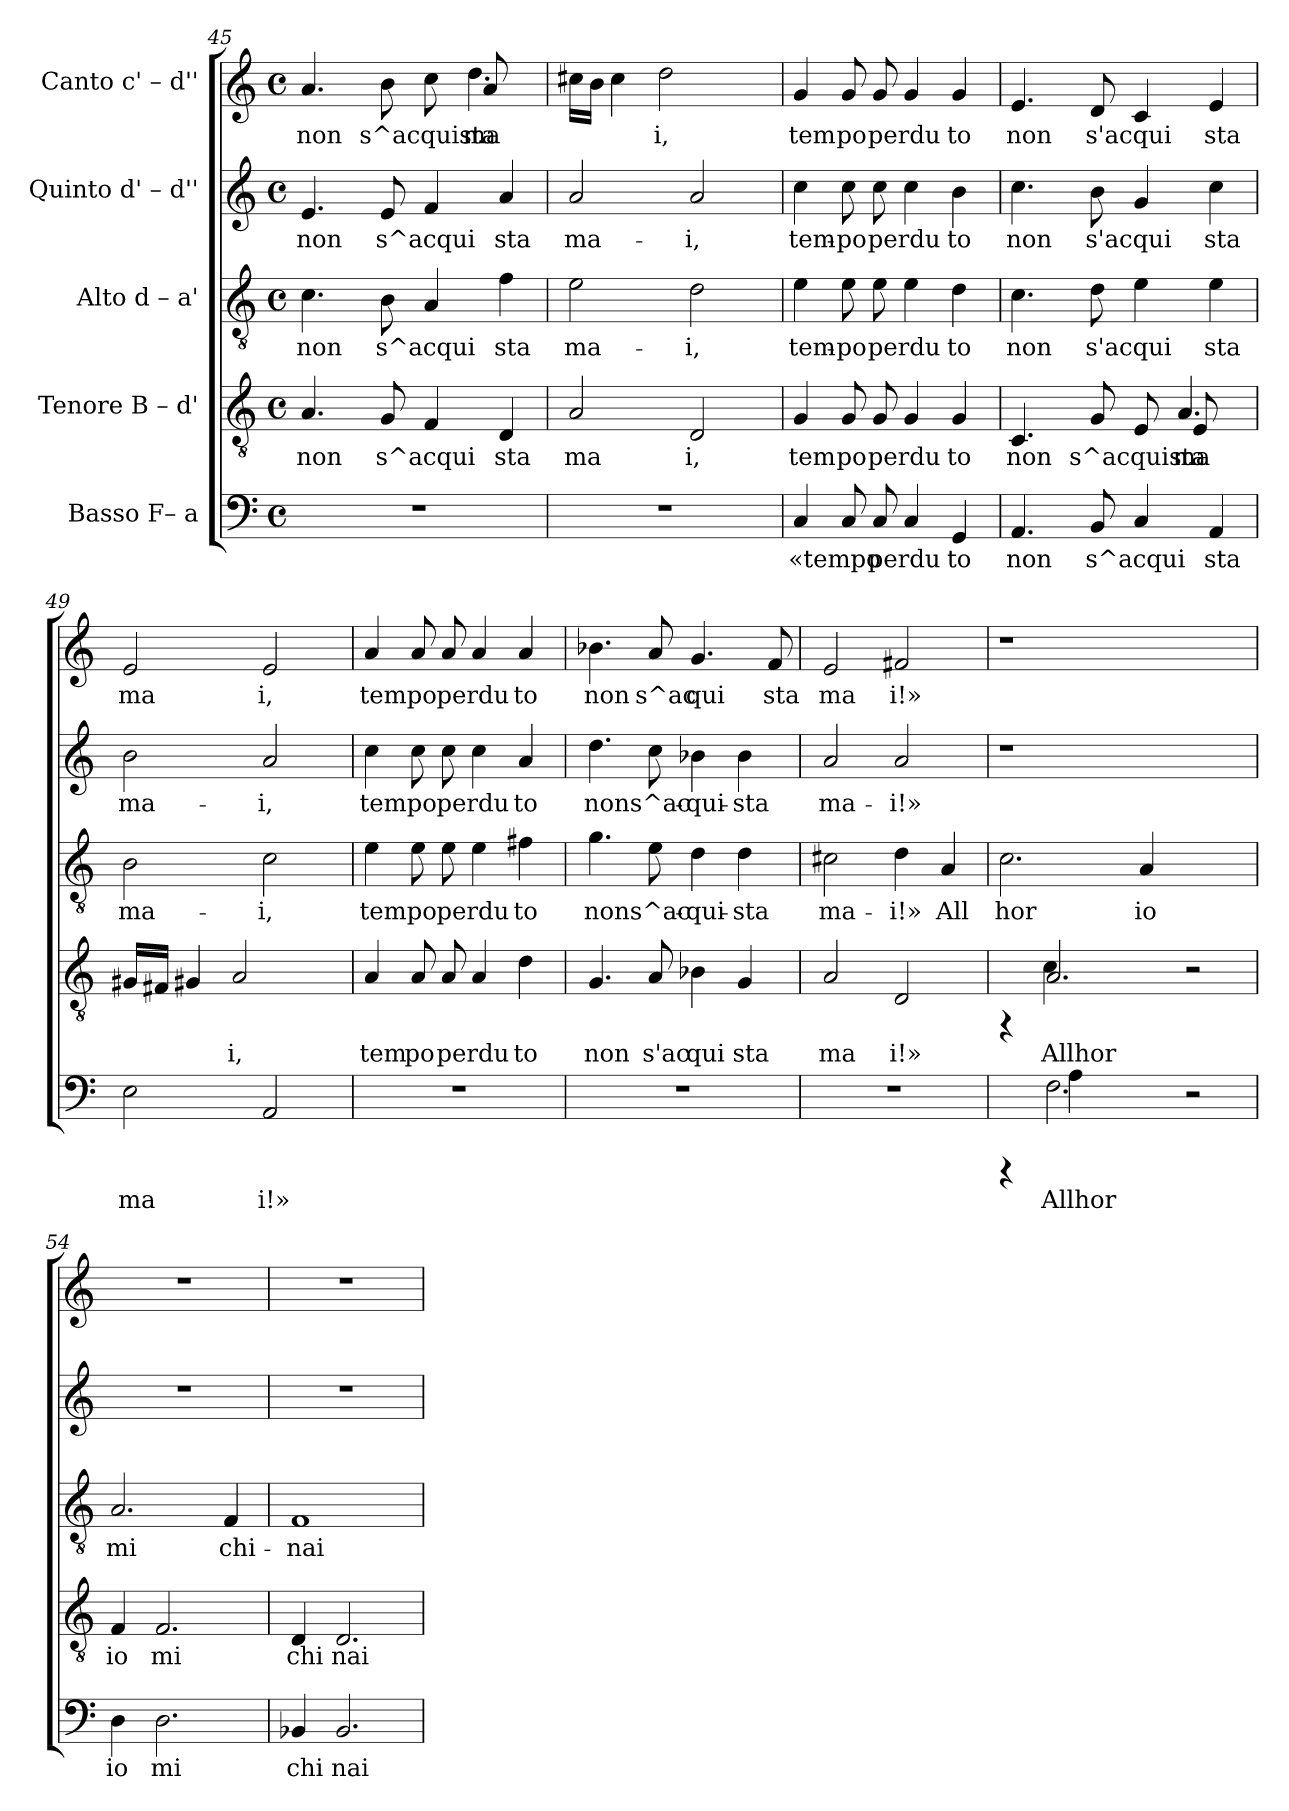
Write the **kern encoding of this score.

**kern	**text	**kern	**text	**kern	**text	**kern	**text	**kern	**text
*part5	*part5	*part4	*part4	*part3	*part3	*part2	*part2	*part1	*part1
*staff5	*staff5	*staff4	*staff4	*staff3	*staff3	*staff2	*staff2	*staff1	*staff1
*I"Basso  F– a	*	*I"Tenore  B – d'	*	*I"Alto  d – a'	*	*I"Quinto  d' – d''	*	*I"Canto  c' – d''	*
!!LO:PB:g=z
*clefF4	*	*clefGv2	*	*clefGv2	*	*clefG2	*	*clefG2	*
*k[]	*	*k[]	*	*k[]	*	*k[]	*	*k[]	*
*C:	*	*C:	*	*C:	*	*C:	*	*C:	*
*M4/4	*	*M4/4	*	*M4/4	*	*M4/4	*	*M4/4	*
*met(c)	*	*met(c)	*	*met(c)	*	*met(c)	*	*met(c)	*
=45	=45	=45	=45	=45	=45	=45	=45	=45	=45
!	!	!	!LO:LY:b:rj	!	!LO:LY:b:rj	!	!LO:LY:b:rj	!	!LO:LY:b:rj
*	*	*	*	*	*	*	*	*^	*
1r	.	4.A/	non	4.c\	non	4.e/	non	4.a/	8ryy	non
!	!	!	!LO:LY:b:rj	!	!LO:LY:b:rj	!	!LO:LY:b:rj	!	!	!LO:LY:b:rj
*	*	*	*	*	*	*	*	*v	*v	*
.	.	8G/	s^acqui	8B\	s^acqui-	8e/	s^acqui-	8b\	s^acquista
!	!	!	!LO:LY:b:rj	!	!LO:LY:b:rj	!	!LO:LY:b:rj	!	!LO:LY:b:rj
.	.	4F/	.	4A/	--	4f/	--	8cc\	.
*	*	*	*	*	*	*	*	*^	*
!	!	!	!	!	!	!	!	!	!	!LO:LY:b:rj
.	.	.	.	.	.	.	.	4.dd\	8a/	ma
!	!	!	!LO:LY:b:rj	!	!LO:LY:b:rj	!	!LO:LY:b:rj	!	!	!
.	.	4D/	sta	4f\	-sta	4a/	-sta	.	4ryy	.
=46	=46	=46	=46	=46	=46	=46	=46	=46	=46	=46
!	!	!	!LO:LY:b:rj	!	!LO:LY:b:rj	!	!LO:LY:b:rj	!	!	!LO:LY:b:rj
*	*	*	*	*	*	*	*	*v	*v	*
1r	.	2A/	ma	2e\	ma-	2a/	ma-	16cc#\L	.
!	!	!	!	!	!	!	!	!	!LO:LY:b:rj
.	.	.	.	.	.	.	.	16b\J	.
!	!	!	!	!	!	!	!	!	!LO:LY:b:rj
.	.	.	.	.	.	.	.	4cc#\	.
!	!	!	!	!	!	!	!	!	!LO:LY:b:rj
.	.	.	.	.	.	.	.	2dd\	i,
!	!	!	!LO:LY:b:rj	!	!LO:LY:b:rj	!	!LO:LY:b:rj	!	!
.	.	2D/	i,	2d\	-i,	2a/	-i,	.	.
.	.	.	.	.	.	.	.	8ryy	.
=47	=47	=47	=47	=47	=47	=47	=47	=47	=47
!	!LO:LY:b:rj	!	!LO:LY:b:rj	!	!LO:LY:b:rj	!	!LO:LY:b:rj	!	!LO:LY:b:rj
4C/	«tempo	4G/	tem	4e\	tem-	4cc\	tem-	4g/	tem
!	!LO:LY:b:rj	!	!LO:LY:b:rj	!	!LO:LY:b:rj	!	!LO:LY:b:rj	!	!LO:LY:b:rj
8C/	.	8G/	po	8e\	-po	8cc\	-po	8g/	po
!	!LO:LY:b:rj	!	!LO:LY:b:rj	!	!LO:LY:b:rj	!	!LO:LY:b:rj	!	!LO:LY:b:rj
8C/	perdu	8G/	perdu	8e\	perdu-	8cc\	perdu-	8g/	perdu
!	!LO:LY:b:rj	!	!LO:LY:b:rj	!	!LO:LY:b:rj	!	!LO:LY:b:rj	!	!LO:LY:b:rj
4C/	.	4G/	.	4e\	--	4cc\	--	4g/	.
!	!LO:LY:b:rj	!	!LO:LY:b:rj	!	!LO:LY:b:rj	!	!LO:LY:b:rj	!	!LO:LY:b:rj
4GG/	to	4G/	to	4d\	-to	4b\	-to	4g/	to
=48	=48	=48	=48	=48	=48	=48	=48	=48	=48
!	!LO:LY:b:rj	!	!LO:LY:b:rj	!	!LO:LY:b:rj	!	!LO:LY:b:rj	!	!LO:LY:b:rj
*	*	*^	*	*	*	*	*	*	*
4.AA/	non	4.C/	8ryy	non	4.c\	non	4.cc\	non	4.e/	non
!	!LO:LY:b:rj	!	!	!LO:LY:b:rj	!	!LO:LY:b:rj	!	!LO:LY:b:rj	!	!LO:LY:b:rj
*	*	*v	*v	*	*	*	*	*	*	*
8BB/	s^acqui	8G/	s^acquista	8d\	s'acqui-	8b\	s'acqui-	8d/	s'acqui
!	!LO:LY:b:rj	!	!LO:LY:b:rj	!	!LO:LY:b:rj	!	!LO:LY:b:rj	!	!LO:LY:b:rj
4C/	.	8E/	.	4e\	--	4g/	--	4c/	.
*	*	*^	*	*	*	*	*	*	*
!	!	!	!	!LO:LY:b:rj	!	!	!	!	!	!
.	.	4.A/	8E/	ma	.	.	.	.	.	.
!	!LO:LY:b:rj	!	!	!	!	!LO:LY:b:rj	!	!LO:LY:b:rj	!	!LO:LY:b:rj
4AA/	sta	.	4ryy	.	4e\	-sta	4cc\	-sta	4e/	sta
=49	=49	=49	=49	=49	=49	=49	=49	=49	=49	=49
!	!LO:LY:b:rj	!	!	!LO:LY:b:rj	!	!LO:LY:b:rj	!	!LO:LY:b:rj	!	!LO:LY:b:rj
*	*	*v	*v	*	*	*	*	*	*	*
2E\	ma	16G#/L	.	2B\	ma-	2b\	ma-	2e/	ma
!	!	!	!LO:LY:b:rj	!	!	!	!	!	!
.	.	16F#/J	.	.	.	.	.	.	.
!	!	!	!LO:LY:b:rj	!	!	!	!	!	!
.	.	4G#X/	.	.	.	.	.	.	.
!	!	!	!LO:LY:b:rj	!	!	!	!	!	!
.	.	2A/	i,	.	.	.	.	.	.
!	!LO:LY:b:rj	!	!	!	!LO:LY:b:rj	!	!LO:LY:b:rj	!	!LO:LY:b:rj
2AA/	i!»	.	.	2c\	-i,	2a/	-i,	2e/	i,
.	.	8ryy	.	.	.	.	.	.	.
=50	=50	=50	=50	=50	=50	=50	=50	=50	=50
!	!	!	!LO:LY:b:rj	!	!LO:LY:b:rj	!	!LO:LY:b:rj	!	!LO:LY:b:rj
1r	.	4A/	tem	4e\	tempo	4cc\	tempo	4a/	tempo
!	!	!	!LO:LY:b:rj	!	!LO:LY:b:rj	!	!LO:LY:b:rj	!	!LO:LY:b:rj
.	.	8A/	po	8e\	.	8cc\	.	8a/	.
!	!	!	!LO:LY:b:rj	!	!LO:LY:b:rj	!	!LO:LY:b:rj	!	!LO:LY:b:rj
.	.	8A/	perdu	8e\	perdu-	8cc\	perdu-	8a/	perdu
!	!	!	!LO:LY:b:rj	!	!LO:LY:b:rj	!	!LO:LY:b:rj	!	!LO:LY:b:rj
.	.	4A/	.	4e\	--	4cc\	--	4a/	.
!	!	!	!LO:LY:b:rj	!	!LO:LY:b:rj	!	!LO:LY:b:rj	!	!LO:LY:b:rj
.	.	4d\	to	4f#X\	-to	4a/	-to	4a>/	to
!!LO:LB:g=z
=51	=51	=51	=51	=51	=51	=51	=51	=51	=51
!	!	!	!LO:LY:b:rj	!	!LO:LY:b:rj	!	!LO:LY:b:rj	!	!LO:LY:b:rj
1r	.	4.G/	non	4.g\	non	4.dd\	non	4.b-X\	non
!	!	!	!LO:LY:b:rj	!	!LO:LY:b:rj	!	!LO:LY:b:rj	!	!LO:LY:b:rj
.	.	8A/	s'ac	8e\	s^ac-	8cc\	s^ac-	8a/	s^ac
!	!	!	!LO:LY:b:rj	!	!LO:LY:b:rj	!	!LO:LY:b:rj	!	!LO:LY:b:rj
.	.	4B-X\	qui	4d\	-qui-	4b-X\	-qui-	4.g/	qui
!	!	!	!LO:LY:b:rj	!	!LO:LY:b:rj	!	!LO:LY:b:rj	!	!
.	.	4G/	sta	4d\	-sta	4b-\	-sta	.	.
!	!	!	!	!	!	!	!	!	!LO:LY:b:rj
.	.	.	.	.	.	.	.	8f/	sta
=52	=52	=52	=52	=52	=52	=52	=52	=52	=52
!	!	!	!LO:LY:b:rj	!	!LO:LY:b:rj	!	!LO:LY:b:rj	!	!LO:LY:b:rj
1r	.	2A/	ma	2c#X\	ma-	2a/	ma-	2e/	ma
!	!	!	!LO:LY:b:rj	!	!LO:LY:b:rj	!	!LO:LY:b:rj	!	!LO:LY:b:rj
.	.	2D/	i!»	4d\	-i!»	2a/	-i!»	2f#X/	i!»
!	!	!	!	!	!LO:LY:b:rj	!	!	!	!
.	.	.	.	4A/	All	.	.	.	.
=53	=53	=53	=53	=53	=53	=53	=53	=53	=53
*^	*	*^	*	*	*	*	*	*	*
!	!	!	!	!	!	!	!LO:LY:b:rj	!	!	!	!
4rCCC	4ryy	.	4rFF	4ryy	.	2.c\	hor	1r	.	1r	.
!	!	!LO:LY:b:rj	!	!	!LO:LY:b:rj	!	!	!	!	!	!
2.F\	4A\	Allhor	2.A/	4c\	Allhor	.	.	.	.	.	.
.	1ryy	.	.	1ryy	.	.	.	.	.	.	.
!	!	!	!	!	!	!	!LO:LY:b:rj	!	!	!	!
.	.	.	.	.	.	4A/	io	.	.	.	.
2r	.	.	2r	.	.	2ryy	.	2ryy	.	2ryy	.
*v	*v	*	*	*	*	*	*	*	*	*	*
*	*	*v	*v	*	*	*	*	*	*	*
=54	=54	=54	=54	=54	=54	=54	=54	=54	=54
!	!LO:LY:b:rj	!	!LO:LY:b:rj	!	!LO:LY:b:rj	!	!	!	!
4D\	io	4F/	io	2.A/	mi	1r	.	1r	.
!	!LO:LY:b:rj	!	!LO:LY:b:rj	!	!	!	!	!	!
2.D\	mi	2.F/	mi	.	.	.	.	.	.
!	!	!	!	!	!LO:LY:b:rj	!	!	!	!
.	.	.	.	4F/	chi-	.	.	.	.
=55	=55	=55	=55	=55	=55	=55	=55	=55	=55
!	!LO:LY:b:rj	!	!LO:LY:b:rj	!	!LO:LY:b:rj	!	!	!	!
4BB-X/	chi	4D/	chi	1F	-nai	1r	.	1r	.
!	!LO:LY:b:rj	!	!LO:LY:b:rj	!	!	!	!	!	!
2.BB-/	nai	2.D/	nai	.	.	.	.	.	.
=	=	=	=	=	=	=	=	=	=
*-	*-	*-	*-	*-	*-	*-	*-	*-	*-
